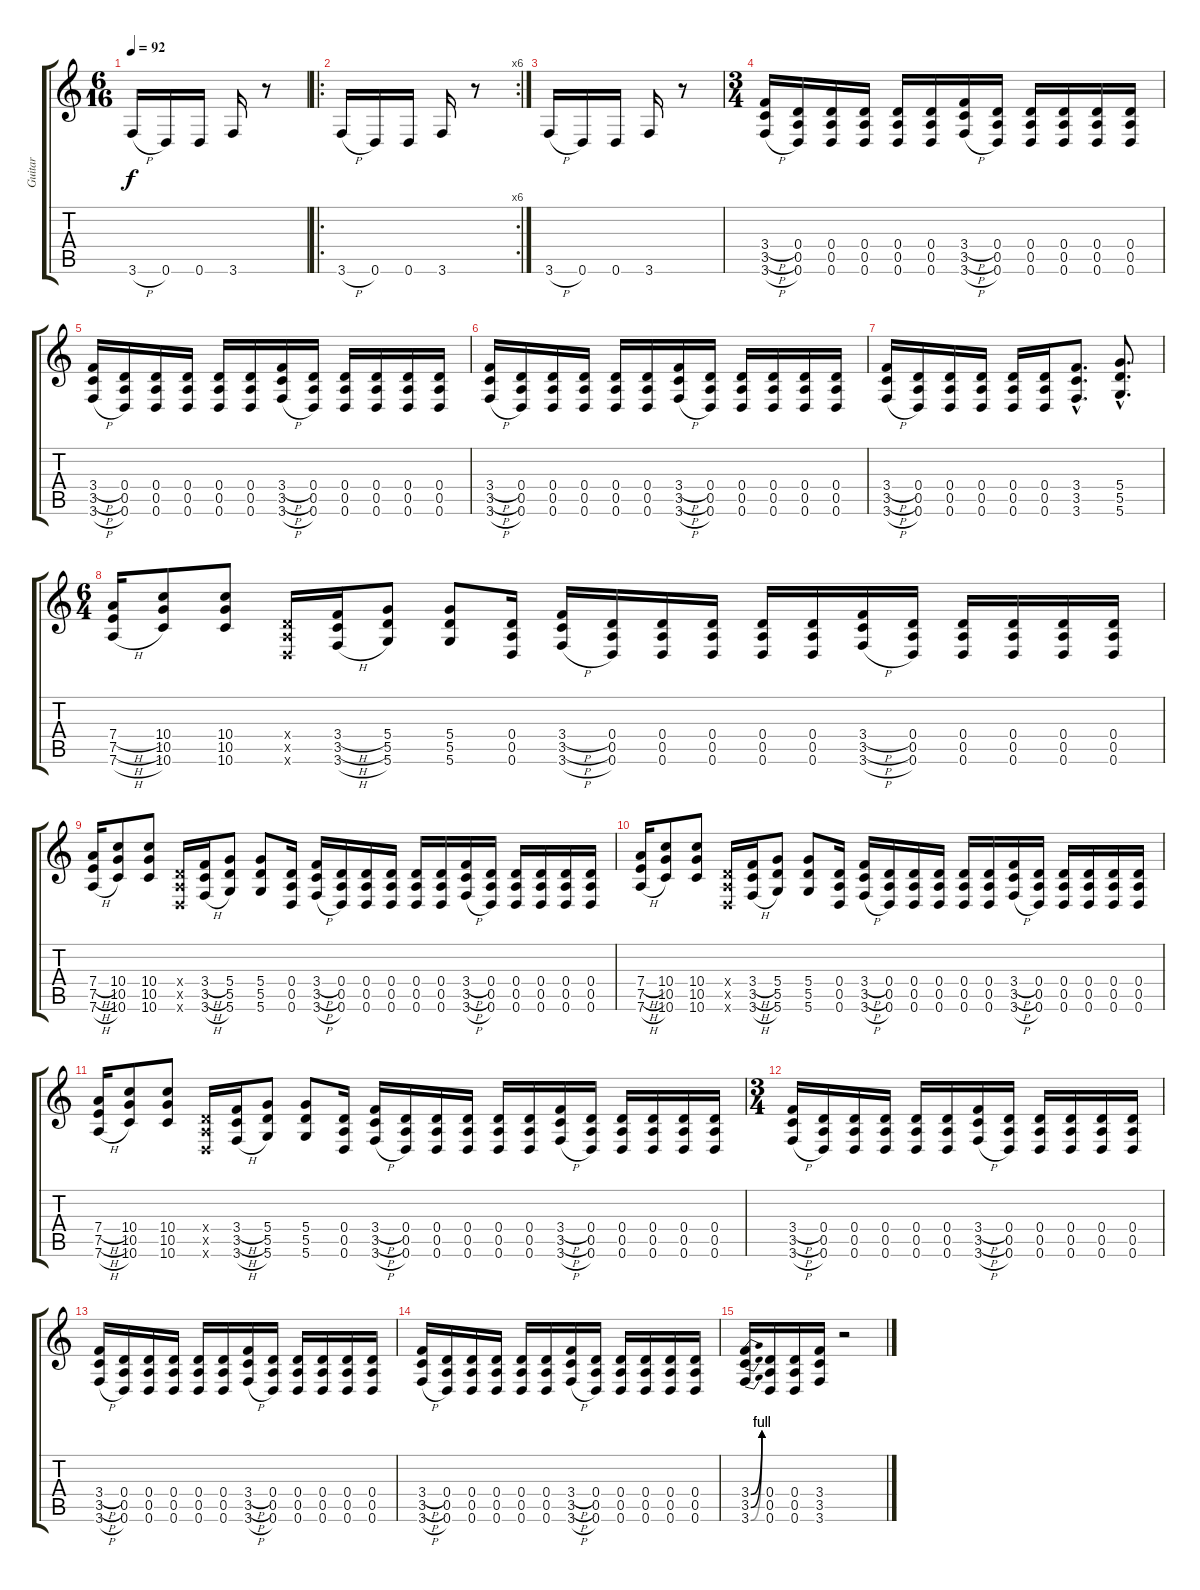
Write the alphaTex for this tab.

\track ("Guitar              " "Guitar    ") {instrument distortionguitar}
\staff {score tabs}
\tuning (E4 B3 G3 D3 A2 D2) {hide}
\ts (6 16)
\tempo 92
\clef g2
\ks c
3.6{h}.16{dy f} 0.6.16 0.6.16 3.6.16 r.8 |
\ro
\rc 6
3.6{h}.16 0.6.16 0.6.16 3.6.16 r.8 |
3.6{h}.16 0.6.16 0.6.16 3.6.16 r.8 |
\ts (3 4)
(3.4{h} 3.5{h} 3.6{h}).16 (0.4 0.5 0.6).16 (0.4 0.5 0.6).16 (0.4 0.5 0.6).16 (0.4 0.5 0.6).16 (0.4 0.5 0.6).16 (3.4{h} 3.5{h} 3.6{h}).16 (0.4 0.5 0.6).16 (0.4 0.5 0.6).16 (0.4 0.5 0.6).16 (0.4 0.5 0.6).16 (0.4 0.5 0.6).16 |
(3.4{h} 3.5{h} 3.6{h}).16 (0.4 0.5 0.6).16 (0.4 0.5 0.6).16 (0.4 0.5 0.6).16 (0.4 0.5 0.6).16 (0.4 0.5 0.6).16 (3.4{h} 3.5{h} 3.6{h}).16 (0.4 0.5 0.6).16 (0.4 0.5 0.6).16 (0.4 0.5 0.6).16 (0.4 0.5 0.6).16 (0.4 0.5 0.6).16 |
(3.4{h} 3.5{h} 3.6{h}).16 (0.4 0.5 0.6).16 (0.4 0.5 0.6).16 (0.4 0.5 0.6).16 (0.4 0.5 0.6).16 (0.4 0.5 0.6).16 (3.4{h} 3.5{h} 3.6{h}).16 (0.4 0.5 0.6).16 (0.4 0.5 0.6).16 (0.4 0.5 0.6).16 (0.4 0.5 0.6).16 (0.4 0.5 0.6).16 |
(3.4{h} 3.5{h} 3.6{h}).16 (0.4 0.5 0.6).16 (0.4 0.5 0.6).16 (0.4 0.5 0.6).16 (0.4 0.5 0.6).16 (0.4 0.5 0.6).16 (3.4{hac} 3.5{hac} 3.6{hac}).8{d} (5.4{hac} 5.5{hac} 5.6{hac}).8{d} |
\ts (6 4)
(7.4{h} 7.5{h} 7.6{h}).16 (10.4 10.5 10.6).8 (10.4 10.5 10.6).8 (0.4{x} 0.5{x} 0.6{x}).16 (3.4{h} 3.5{h} 3.6{h}).16 (5.4 5.5 5.6).8 (5.4 5.5 5.6).8 (0.4 0.5 0.6).16 (3.4{h} 3.5{h} 3.6{h}).16 (0.4 0.5 0.6).16 (0.4 0.5 0.6).16 (0.4 0.5 0.6).16 (0.4 0.5 0.6).16 (0.4 0.5 0.6).16 (3.4{h} 3.5{h} 3.6{h}).16 (0.4 0.5 0.6).16 (0.4 0.5 0.6).16 (0.4 0.5 0.6).16 (0.4 0.5 0.6).16 (0.4 0.5 0.6).16 |
(7.4{h} 7.5{h} 7.6{h}).16 (10.4 10.5 10.6).8 (10.4 10.5 10.6).8 (0.4{x} 0.5{x} 0.6{x}).16 (3.4{h} 3.5{h} 3.6{h}).16 (5.4 5.5 5.6).8 (5.4 5.5 5.6).8 (0.4 0.5 0.6).16 (3.4{h} 3.5{h} 3.6{h}).16 (0.4 0.5 0.6).16 (0.4 0.5 0.6).16 (0.4 0.5 0.6).16 (0.4 0.5 0.6).16 (0.4 0.5 0.6).16 (3.4{h} 3.5{h} 3.6{h}).16 (0.4 0.5 0.6).16 (0.4 0.5 0.6).16 (0.4 0.5 0.6).16 (0.4 0.5 0.6).16 (0.4 0.5 0.6).16 |
(7.4{h} 7.5{h} 7.6{h}).16 (10.4 10.5 10.6).8 (10.4 10.5 10.6).8 (0.4{x} 0.5{x} 0.6{x}).16 (3.4{h} 3.5{h} 3.6{h}).16 (5.4 5.5 5.6).8 (5.4 5.5 5.6).8 (0.4 0.5 0.6).16 (3.4{h} 3.5{h} 3.6{h}).16 (0.4 0.5 0.6).16 (0.4 0.5 0.6).16 (0.4 0.5 0.6).16 (0.4 0.5 0.6).16 (0.4 0.5 0.6).16 (3.4{h} 3.5{h} 3.6{h}).16 (0.4 0.5 0.6).16 (0.4 0.5 0.6).16 (0.4 0.5 0.6).16 (0.4 0.5 0.6).16 (0.4 0.5 0.6).16 |
(7.4{h} 7.5{h} 7.6{h}).16 (10.4 10.5 10.6).8 (10.4 10.5 10.6).8 (0.4{x} 0.5{x} 0.6{x}).16 (3.4{h} 3.5{h} 3.6{h}).16 (5.4 5.5 5.6).8 (5.4 5.5 5.6).8 (0.4 0.5 0.6).16 (3.4{h} 3.5{h} 3.6{h}).16 (0.4 0.5 0.6).16 (0.4 0.5 0.6).16 (0.4 0.5 0.6).16 (0.4 0.5 0.6).16 (0.4 0.5 0.6).16 (3.4{h} 3.5{h} 3.6{h}).16 (0.4 0.5 0.6).16 (0.4 0.5 0.6).16 (0.4 0.5 0.6).16 (0.4 0.5 0.6).16 (0.4 0.5 0.6).16 |
\ts (3 4)
(3.4{h} 3.5{h} 3.6{h}).16 (0.4 0.5 0.6).16 (0.4 0.5 0.6).16 (0.4 0.5 0.6).16 (0.4 0.5 0.6).16 (0.4 0.5 0.6).16 (3.4{h} 3.5{h} 3.6{h}).16 (0.4 0.5 0.6).16 (0.4 0.5 0.6).16 (0.4 0.5 0.6).16 (0.4 0.5 0.6).16 (0.4 0.5 0.6).16 |
(3.4{h} 3.5{h} 3.6{h}).16 (0.4 0.5 0.6).16 (0.4 0.5 0.6).16 (0.4 0.5 0.6).16 (0.4 0.5 0.6).16 (0.4 0.5 0.6).16 (3.4{h} 3.5{h} 3.6{h}).16 (0.4 0.5 0.6).16 (0.4 0.5 0.6).16 (0.4 0.5 0.6).16 (0.4 0.5 0.6).16 (0.4 0.5 0.6).16 |
(3.4{h} 3.5{h} 3.6{h}).16 (0.4 0.5 0.6).16 (0.4 0.5 0.6).16 (0.4 0.5 0.6).16 (0.4 0.5 0.6).16 (0.4 0.5 0.6).16 (3.4{h} 3.5{h} 3.6{h}).16 (0.4 0.5 0.6).16 (0.4 0.5 0.6).16 (0.4 0.5 0.6).16 (0.4 0.5 0.6).16 (0.4 0.5 0.6).16 |
(3.4{be (bend 0 0 60 4)} 3.5{be (bend 0 0 60 4)} 3.6{be (bend 0 0 60 4)}).16 (0.4 0.5 0.6).16 (0.4 0.5 0.6).16 (3.4 3.5 3.6).16 r.2
